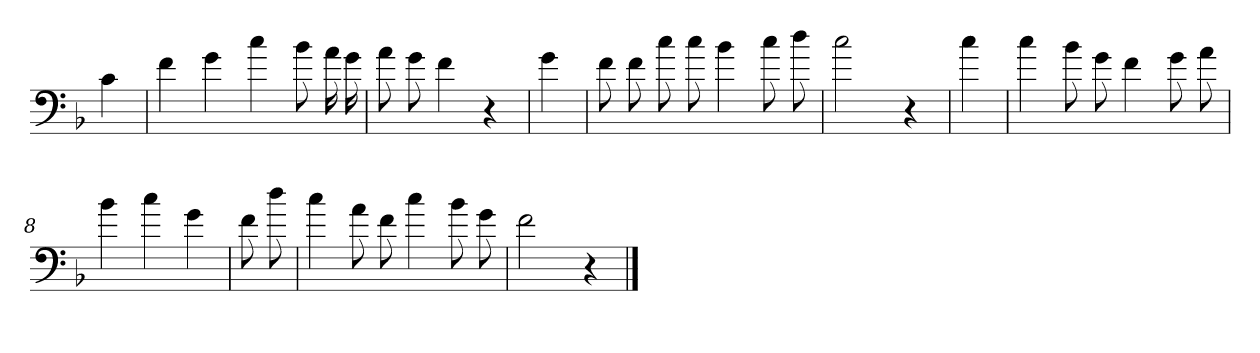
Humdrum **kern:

**kern
*part1
*staff1
*clefF4
*k[b-]
*F:
=
4c
=1
4f
4g
4cc
8b-
16a
16g
=2
8a
8g
4f
4r
=3
4g
=4
8f
8f
8cc
8cc
4b-
8cc
8dd
=5
2cc
4r
=6
4cc
=7
4cc
8b-
8g
4f
8g
8a
=8
4b-
4cc
4g
=9
8f
8dd
=10
4cc
8a
8f
4cc
8b-
8g
=11
2f
4r
==
*-
